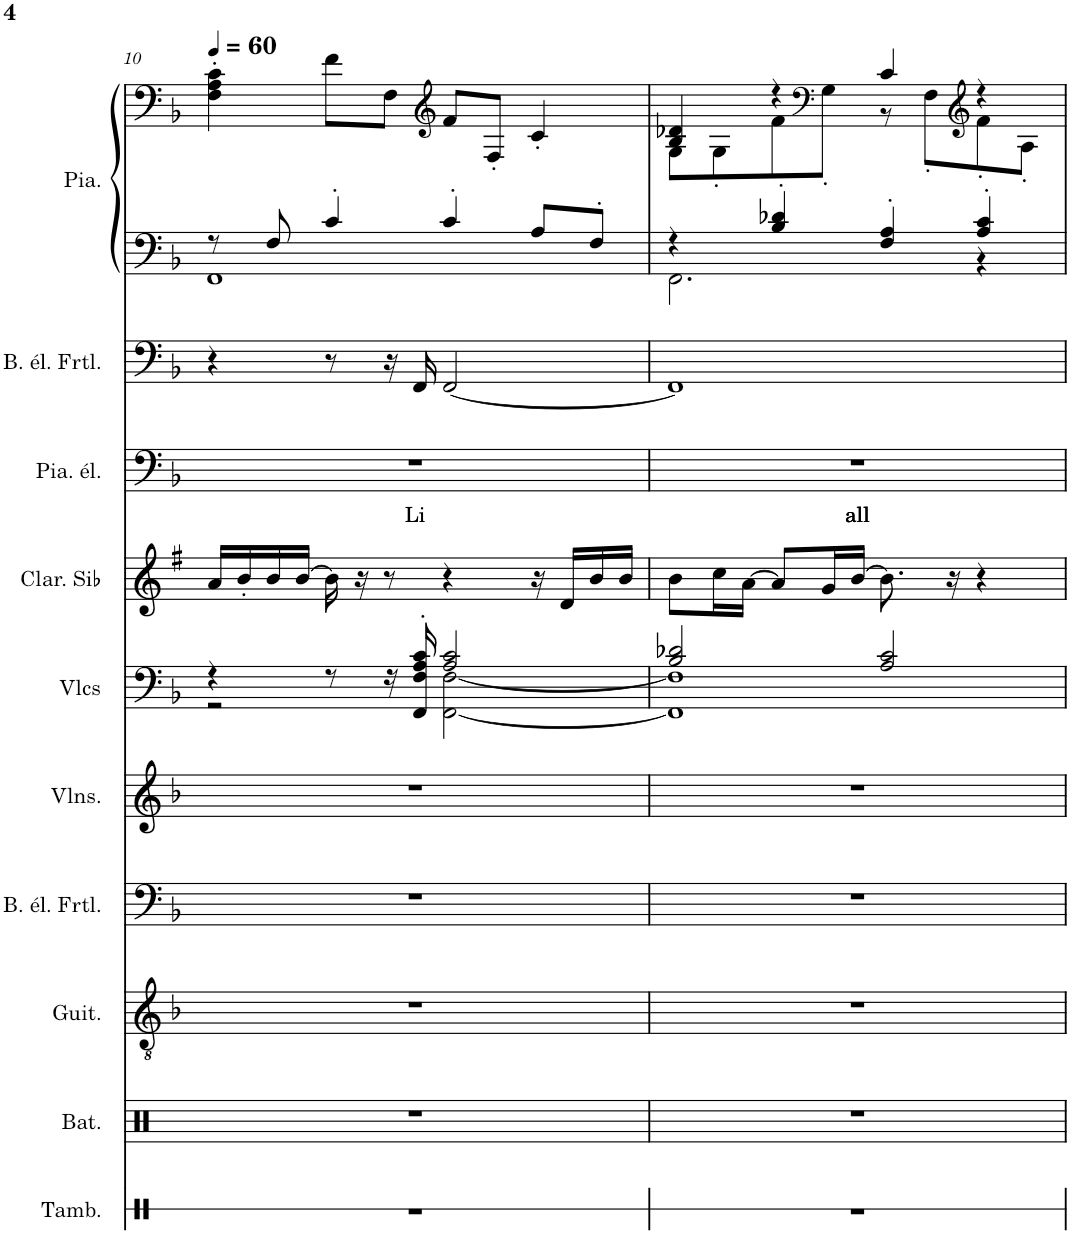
**kern	**kern	**kern	**kern	**kern	**kern	**kern	**kern	**text	**kern	**kern	**kern
*part10	*part9	*part8	*part7	*part6	*part5	*part4	*part3	*part3	*part2	*part1	*part1
*staff11	*staff10	*staff9	*staff8	*staff7	*staff6	*staff5	*staff4	*staff4	*staff3	*staff2	*staff1
*I"Tambourin, PERC	*I"Batterie, DRUMS	*I"Guitare acoustique, JAZ GTR	*I"Basse électrique fretless, FR BASS b	*I"Violons, Hi String	*I"Violoncelles, STRINGS	*I"Clarinette en Sib	*I"Piano électrique, E PIANO2	*	*I"Basse électrique fretless, FR BASS	*I"Piano, PIANO1	*
*I'Tamb.	*I'Bat.	*I'Guit.	*I'B. él. Frtl.	*I'Vlns.	*I'Vlcs	*I'Clar. Sib	*I'Pia. él.	*	*I'B. él. Frtl.	*I'Pia.	*
!!LO:PB:g=z
*clefX	*clefX	*clefGv2	*clefF4	*clefG2	*clefF4	*clefG2	*clefF4	*	*clefF4	*clefF4	*clefF4
*	*	*	*Trd7c12	*	*	*Trd1c2	*	*	*Trd7c12	*	*
*k[]	*k[]	*k[b-]	*k[b-]	*k[b-]	*k[b-]	*k[f#]	*k[b-]	*	*k[b-]	*k[b-]	*k[b-]
*M4/4	*M4/4	*M4/4	*M4/4	*M4/4	*M4/4	*M4/4	*M4/4	*	*M4/4	*M4/4	*M4/4
*MM60	*MM60	*MM60	*MM60	*MM60	*MM60	*MM60	*MM60	*	*MM60	*MM60	*MM60
=10	=10	=10	=10	=10	=10	=10	=10	=10	=10	=10	=10
*	*	*	*	*	*^	*	*	*	*	*	*
!	!	!	!	!	!	!	!	!	!LO:LY:b	!	!	!
*	*	*	*	*	*	*	*	*	*	*	*^	*
1r	1r	1r	1r	1r	4r	2r	16a/LL	1r	Li	4r	8r	1FF	4F\' 4A\' 4c\'
.	.	.	.	.	.	.	16b'/	.	.	.	.	.	.
.	.	.	.	.	.	.	16b/	.	.	.	8F/	.	.
.	.	.	.	.	.	.	[16b/JJ	.	.	.	.	.	.
.	.	.	.	.	8r	.	16b\]	.	.	8r	4c'/	.	8f\L
.	.	.	.	.	.	.	16r	.	.	.	.	.	.
.	.	.	.	.	16r	.	8r	.	.	16r	.	.	8F\J
.	.	.	.	.	16FF/' 16F/' 16A/' 16c/'	.	.	.	.	16FF/	.	.	.
*	*	*	*	*	*	*	*	*	*	*	*	*	*clefG2
.	.	.	.	.	2A/ 2c/	[2FF\ [2F\	4r	.	.	[2FF/	4c'/	.	8f/L
.	.	.	.	.	.	.	.	.	.	.	.	.	8F'/J
.	.	.	.	.	.	.	16r	.	.	.	8A/L	.	4c'/
.	.	.	.	.	.	.	16d/LL	.	.	.	.	.	.
.	.	.	.	.	.	.	16b/	.	.	.	8F'/J	.	.
.	.	.	.	.	.	.	16b/JJ	.	.	.	.	.	.
=11	=11	=11	=11	=11	=11	=11	=11	=11	=11	=11	=11	=11	=11
!	!	!	!	!	!	!	!	!	!LO:LY:b	!	!	!	!
*	*	*	*	*	*	*	*	*	*	*	*	*	*^
1r	1r	1r	1r	1r	2B-/ 2d-X/	1FF] 1F]	8b\L	1r	all	1FF]	4r	2.FF\	4B-/ 4d-X/	8G\L
.	.	.	.	.	.	.	16cc\L	.	.	.	.	.	.	8G'\
.	.	.	.	.	.	.	[16a\JJ	.	.	.	.	.	.	.
.	.	.	.	.	.	.	8a/L]	.	.	.	4B-/' 4d-X/'	.	4r	8f\
*	*	*	*	*	*	*	*	*	*	*	*	*	*clefF4	*
.	.	.	.	.	.	.	16g/L	.	.	.	.	.	.	8G'\J
.	.	.	.	.	.	.	[16b/JJ	.	.	.	.	.	.	.
.	.	.	.	.	2A/ 2c/	.	8.b\]	.	.	.	4F/' 4A/'	.	4c/	8r
.	.	.	.	.	.	.	.	.	.	.	.	.	.	8F'\L
.	.	.	.	.	.	.	16r	.	.	.	.	.	.	.
*	*	*	*	*	*	*	*	*	*	*	*	*	*clefG2	*
.	.	.	.	.	.	.	4r	.	.	.	4A/' 4c/'	4r	4r	8f'\
.	.	.	.	.	.	.	.	.	.	.	.	.	.	8A'\J
*	*	*	*	*	*	*	*	*	*	*	*v	*v	*	*
*	*	*	*	*	*v	*v	*	*	*	*	*	*v	*v
=	=	=	=	=	=	=	=	=	=	=	=
*-	*-	*-	*-	*-	*-	*-	*-	*-	*-	*-	*-
